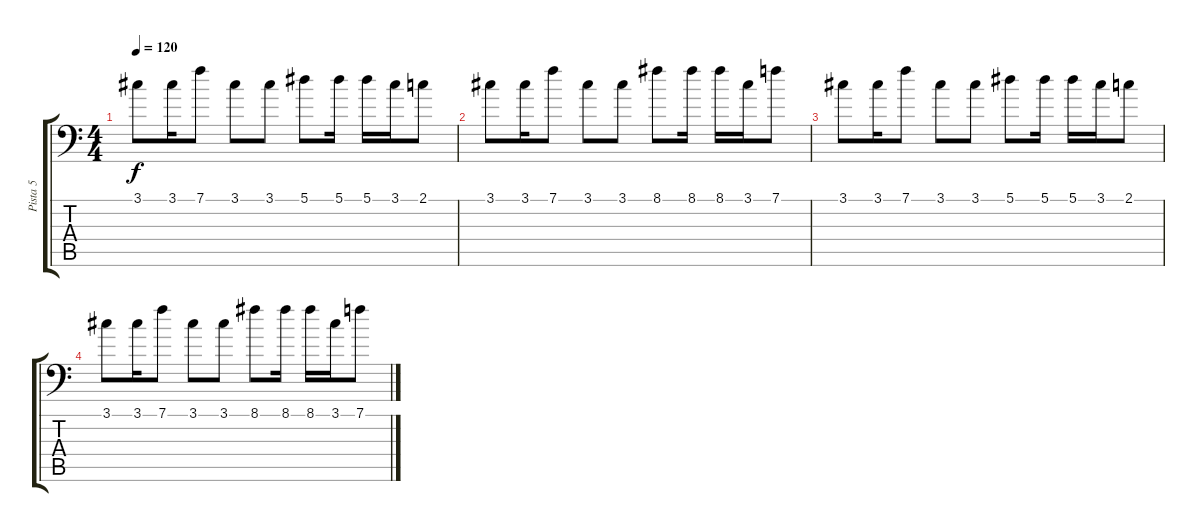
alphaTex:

\track ("Pista 5" "Pista 5") {instrument distortionguitar}
\staff {score tabs}
\tuning (Bb3 F3 Db3 Ab2 Eb2 Bb1) {hide}
\ts (4 4)
\tempo 120
\clef f4
\ks c
3.1.8{dy f instrument distortionguitar} 3.1.16 7.1.8 3.1.8 3.1.8 5.1.8 5.1.16 5.1.16 3.1.16 2.1.8 |
3.1.8 3.1.16 7.1.8 3.1.8 3.1.8 8.1.8 8.1.16 8.1.16 3.1.16 7.1.8 |
3.1.8 3.1.16 7.1.8 3.1.8 3.1.8 5.1.8 5.1.16 5.1.16 3.1.16 2.1.8 |
3.1.8 3.1.16 7.1.8 3.1.8 3.1.8 8.1.8 8.1.16 8.1.16 3.1.16 7.1.8
